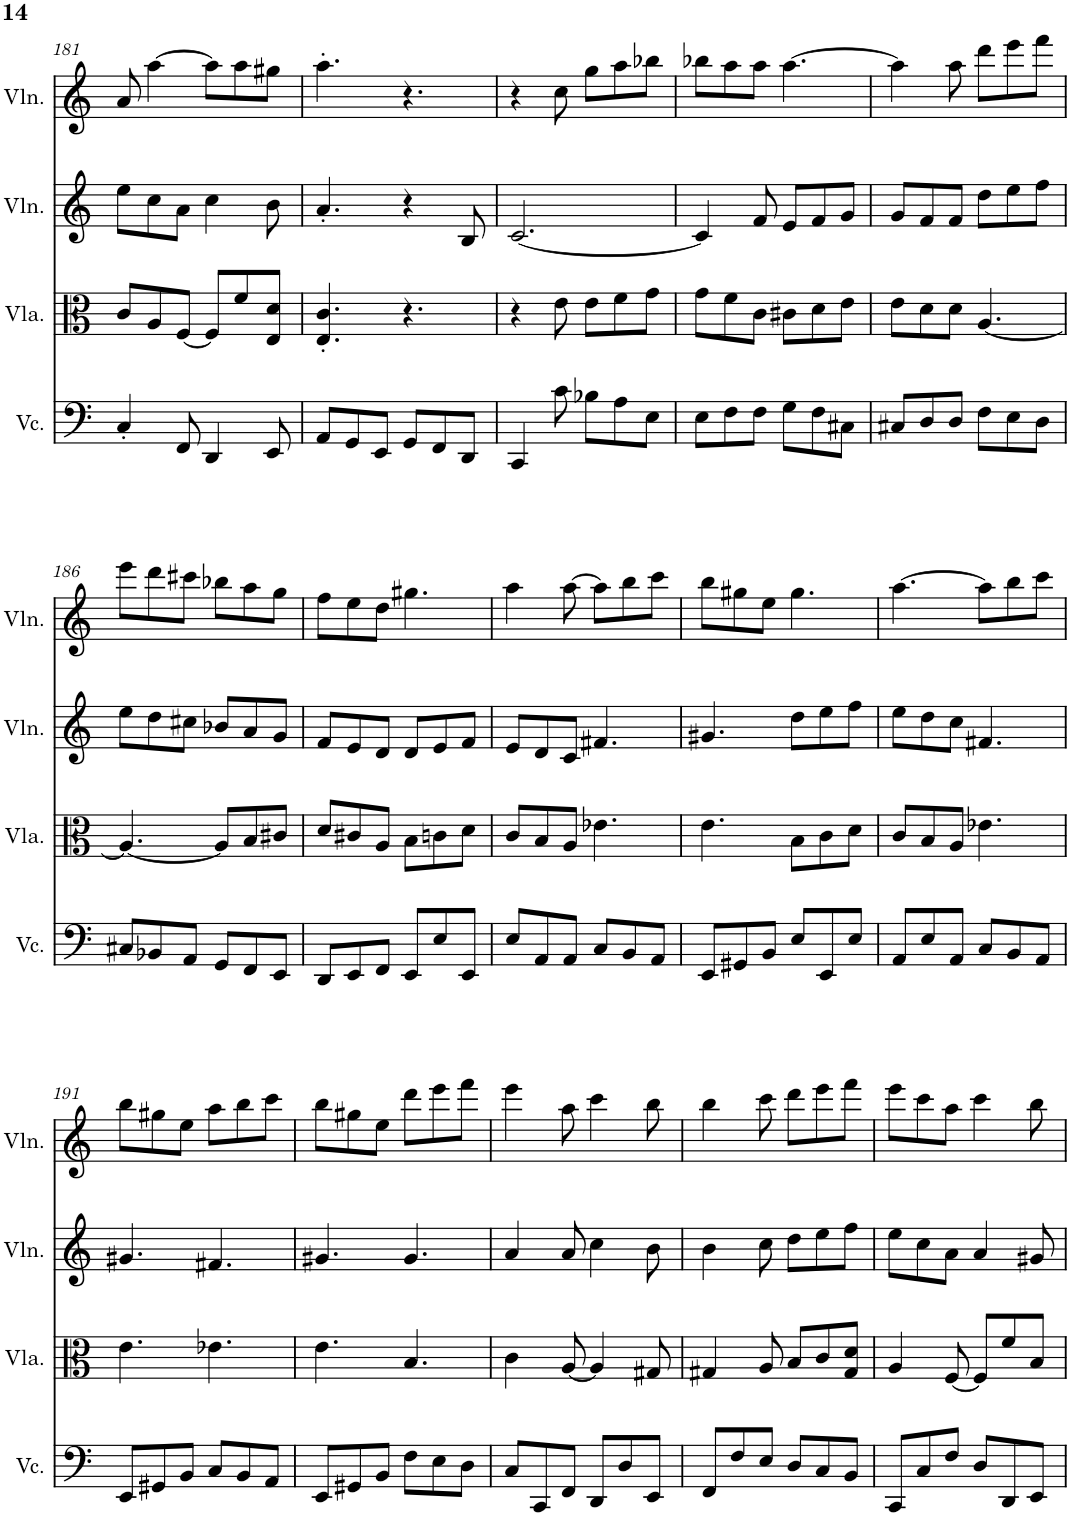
**kern	**kern	**kern	**kern
*part4	*part3	*part2	*part1
*staff4	*staff3	*staff2	*staff1
*I"Violoncello, four	*I"Viola, three	*I"Violin, two	*I"Violin, one
*I'Vc.	*I'Vla.	*I'Vln.	*I'Vln.
!!LO:PB:g=z
*clefF4	*clefC3	*clefG2	*clefG2
*k[]	*k[]	*k[]	*k[]
*M6/8	*M6/8	*M6/8	*M6/8
=181	=181	=181	=181
4C'/	8c/L	8ee\L	8a/
.	8A/	8cc\	[4aa\
8FF/	[8F/J	8a\J	.
4DD/	8F/L]	4cc\	8aa\L]
.	8f/	.	8aa\
8EE/	8E/ 8d/J	8b\	8gg#X\J
=182	=182	=182	=182
8AA/L	4.E/' 4.c/'	4.a'/	4.aa'\
8GG/	.	.	.
8EE/J	.	.	.
8GG/L	4.r	4r	4.r
8FF/	.	.	.
8DD/J	.	8B/	.
=183	=183	=183	=183
4CC/	4r	[2.c/	4r
8c\	8e\	.	8cc\
8B-X\L	8e\L	.	8gg\L
8A\	8f\	.	8aa\
8E\J	8g\J	.	8bb-X\J
=184	=184	=184	=184
8E\L	8g\L	4c/]	8bb-X\L
8F\	8f\	.	8aa\
8F\J	8c\J	8f/	8aa\J
8G\L	8c#X\L	8e/L	[4.aa\
8F\	8d\	8f/	.
8C#X\J	8e\J	8g/J	.
=185	=185	=185	=185
8C#X/L	8e\L	8g/L	4aa\]
8D/	8d\	8f/	.
8D/J	8d\J	8f/J	8aa\
8F\L	[4.A/	8dd\L	8ddd\L
8E\	.	8ee\	8eee\
8D\J	.	8ff\J	8fff\J
!!LO:LB:g=z
=186	=186	=186	=186
8C#X/L	4.A/_	8ee\L	8eee\L
8BB-X/	.	8dd\	8ddd\
8AA/J	.	8cc#X\J	8ccc#X\J
8GG/L	8A/L]	8b-X/L	8bb-X\L
8FF/	8B/	8a/	8aa\
8EE/J	8c#X/J	8g/J	8gg\J
=187	=187	=187	=187
8DD/L	8d/L	8f/L	8ff\L
8EE/	8c#X/	8e/	8ee\
8FF/J	8A/J	8d/J	8dd\J
8EE/L	8B\L	8d/L	4.gg#X\
8E/	8cn\	8e/	.
8EE/J	8d\J	8f/J	.
=188	=188	=188	=188
8E/L	8c/L	8e/L	4aa\
8AA/	8B/	8d/	.
8AA/J	8A/J	8c/J	[8aa\
8C/L	4.e-X\	4.f#X/	8aa\L]
8BB/	.	.	8bb\
8AA/J	.	.	8ccc\J
=189	=189	=189	=189
8EE/L	4.e\	4.g#X/	8bb\L
8GG#X/	.	.	8gg#X\
8BB/J	.	.	8ee\J
8E/L	8B\L	8dd\L	4.gg#\
8EE/	8c\	8ee\	.
8E/J	8d\J	8ff\J	.
=190	=190	=190	=190
8AA/L	8c/L	8ee\L	[4.aa\
8E/	8B/	8dd\	.
8AA/J	8A/J	8cc\J	.
8C/L	4.e-X\	4.f#X/	8aa\L]
8BB/	.	.	8bb\
8AA/J	.	.	8ccc\J
!!LO:LB:g=z
=191	=191	=191	=191
8EE/L	4.e\	4.g#X/	8bb\L
8GG#X/	.	.	8gg#X\
8BB/J	.	.	8ee\J
8C/L	4.e-X\	4.f#X/	8aa\L
8BB/	.	.	8bb\
8AA/J	.	.	8ccc\J
=192	=192	=192	=192
8EE/L	4.e\	4.g#X/	8bb\L
8GG#X/	.	.	8gg#X\
8BB/J	.	.	8ee\J
8F\L	4.B/	4.g#/	8ddd\L
8E\	.	.	8eee\
8D\J	.	.	8fff\J
=193	=193	=193	=193
8C/L	4c\	4a/	4eee\
8CC/	.	.	.
8FF/J	[8A/	8a/	8aa\
8DD/L	4A/]	4cc\	4ccc\
8D/	.	.	.
8EE/J	8G#X/	8b\	8bb\
=194	=194	=194	=194
8FF/L	4G#X/	4b\	4bb\
8F/	.	.	.
8E/J	8A/	8cc\	8ccc\
8D/L	8B/L	8dd\L	8ddd\L
8C/	8c/	8ee\	8eee\
8BB/J	8G#/ 8d/J	8ff\J	8fff\J
=195	=195	=195	=195
8CC/L	4A/	8ee\L	8eee\L
8C/	.	8cc\	8ccc\
8F/J	[8F/	8a\J	8aa\J
8D/L	8F/L]	4a/	4ccc\
8DD/	8f/	.	.
8EE/J	8B/J	8g#X/	8bb\
=	=	=	=
*-	*-	*-	*-
